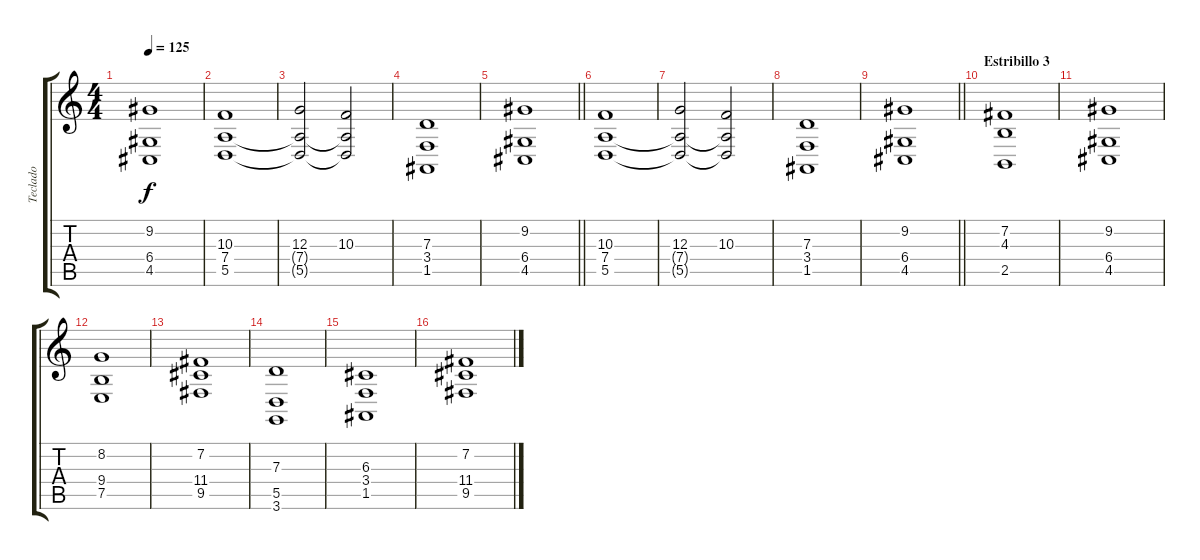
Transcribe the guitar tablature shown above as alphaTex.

\track ("Teclado" "Teclado") {instrument stringensemble1}
\staff {score tabs}
\tuning (E4 B3 G3 D3 A2 E2) {hide}
\ts (4 4)
\tempo 125
\clef g2
\ks c
(9.2 6.4 4.5).1{dy f} |
(10.3 7.4 5.5).1 |
(12.3 7.4{t} 5.5{t}).2 (10.3 7.4{t} 5.5{t}).2 |
(7.3 3.4 1.5).1 |
\barLineRight lightlight
(9.2 6.4 4.5).1 |
(10.3 7.4 5.5).1 |
(12.3 7.4{t} 5.5{t}).2 (10.3 7.4{t} 5.5{t}).2 |
(7.3 3.4 1.5).1 |
\barLineRight lightlight
(9.2 6.4 4.5).1 |
\section ("" "Estribillo 3")
(7.2 4.3 2.5).1 |
(9.2 6.4 4.5).1 |
(8.2 9.4 7.5).1 |
(7.2 11.4 9.5).1 |
(7.3 5.5 3.6).1 |
(6.3 3.4 1.5).1 |
(7.2 11.4 9.5).1
